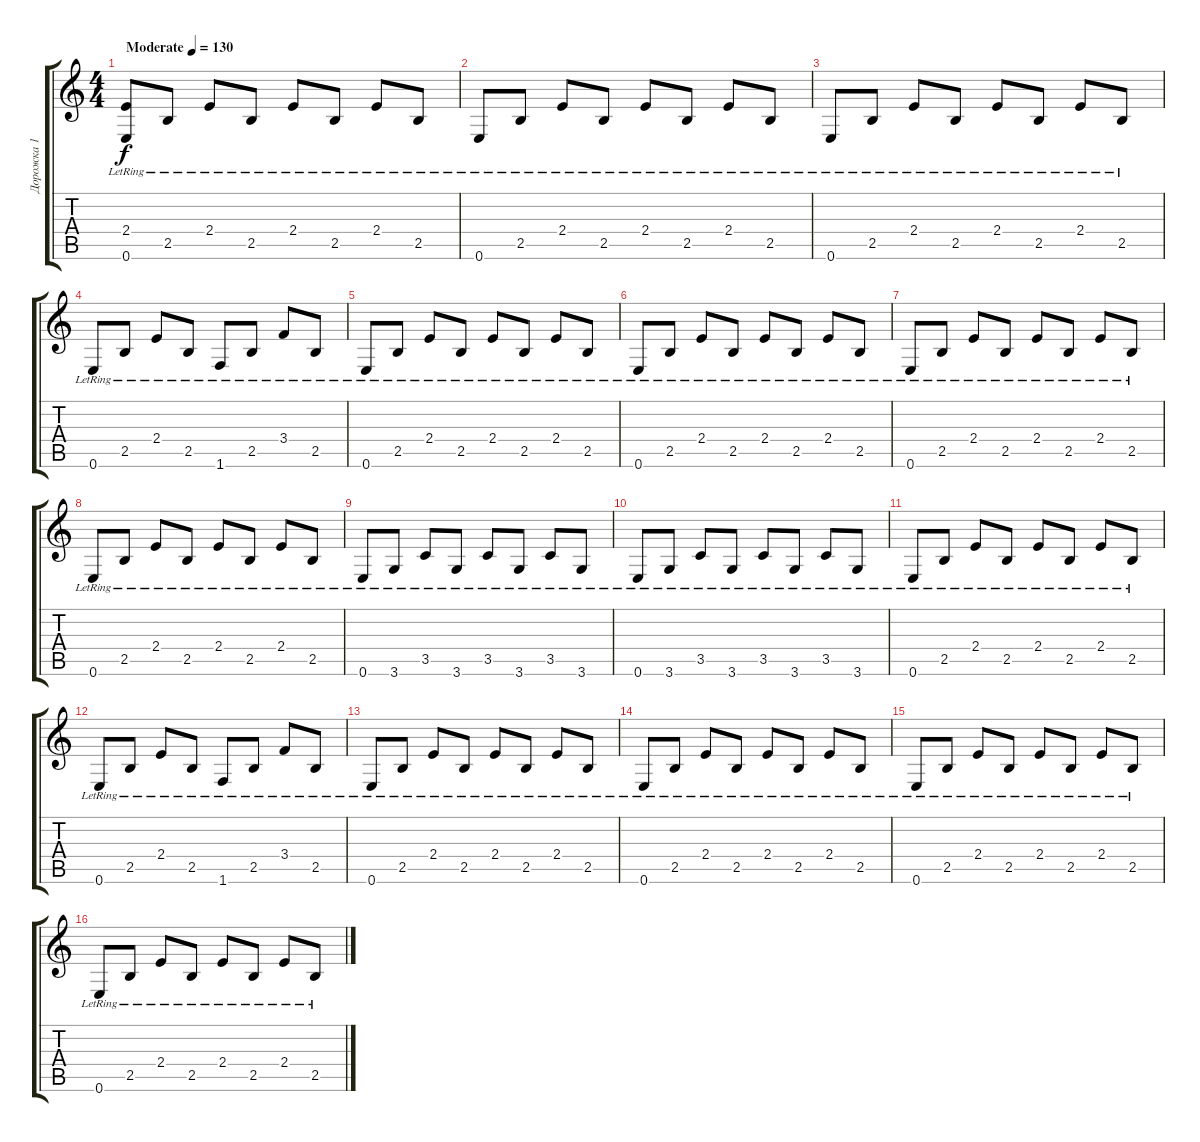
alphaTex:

\track ("Дорожка 1" "Дорожка 1") {instrument acousticguitarsteel}
\staff {score tabs}
\tuning (E4 B3 G3 D3 A2 E2) {hide}
\ts (4 4)
\tempo (130 "Moderate")
\clef g2
\ks c
(2.4{lr} 0.6{lr}).8{dy f instrument acousticguitarsteel} 2.5{lr}.8 2.4{lr}.8 2.5{lr}.8 2.4{lr}.8 2.5{lr}.8 2.4{lr}.8 2.5{lr}.8 |
0.6{lr}.8 2.5{lr}.8 2.4{lr}.8 2.5{lr}.8 2.4{lr}.8 2.5{lr}.8 2.4{lr}.8 2.5{lr}.8 |
0.6{lr}.8 2.5{lr}.8 2.4{lr}.8 2.5{lr}.8 2.4{lr}.8 2.5{lr}.8 2.4{lr}.8 2.5{lr}.8 |
0.6{lr}.8 2.5{lr}.8 2.4{lr}.8 2.5{lr}.8 1.6{lr}.8 2.5{lr}.8 3.4{lr}.8 2.5{lr}.8 |
0.6{lr}.8 2.5{lr}.8 2.4{lr}.8 2.5{lr}.8 2.4{lr}.8 2.5{lr}.8 2.4{lr}.8 2.5{lr}.8 |
0.6{lr}.8 2.5{lr}.8 2.4{lr}.8 2.5{lr}.8 2.4{lr}.8 2.5{lr}.8 2.4{lr}.8 2.5{lr}.8 |
0.6{lr}.8 2.5{lr}.8 2.4{lr}.8 2.5{lr}.8 2.4{lr}.8 2.5{lr}.8 2.4{lr}.8 2.5{lr}.8 |
0.6{lr}.8 2.5{lr}.8 2.4{lr}.8 2.5{lr}.8 2.4{lr}.8 2.5{lr}.8 2.4{lr}.8 2.5{lr}.8 |
0.6{lr}.8 3.6{lr}.8 3.5{lr}.8 3.6{lr}.8 3.5{lr}.8 3.6{lr}.8 3.5{lr}.8 3.6{lr}.8 |
0.6{lr}.8 3.6{lr}.8 3.5{lr}.8 3.6{lr}.8 3.5{lr}.8 3.6{lr}.8 3.5{lr}.8 3.6{lr}.8 |
0.6{lr}.8 2.5{lr}.8 2.4{lr}.8 2.5{lr}.8 2.4{lr}.8 2.5{lr}.8 2.4{lr}.8 2.5{lr}.8 |
0.6{lr}.8 2.5{lr}.8 2.4{lr}.8 2.5{lr}.8 1.6{lr}.8 2.5{lr}.8 3.4{lr}.8 2.5{lr}.8 |
0.6{lr}.8 2.5{lr}.8 2.4{lr}.8 2.5{lr}.8 2.4{lr}.8 2.5{lr}.8 2.4{lr}.8 2.5{lr}.8 |
0.6{lr}.8 2.5{lr}.8 2.4{lr}.8 2.5{lr}.8 2.4{lr}.8 2.5{lr}.8 2.4{lr}.8 2.5{lr}.8 |
0.6{lr}.8 2.5{lr}.8 2.4{lr}.8 2.5{lr}.8 2.4{lr}.8 2.5{lr}.8 2.4{lr}.8 2.5{lr}.8 |
0.6{lr}.8 2.5{lr}.8 2.4{lr}.8 2.5{lr}.8 2.4{lr}.8 2.5{lr}.8 2.4{lr}.8 2.5{lr}.8
